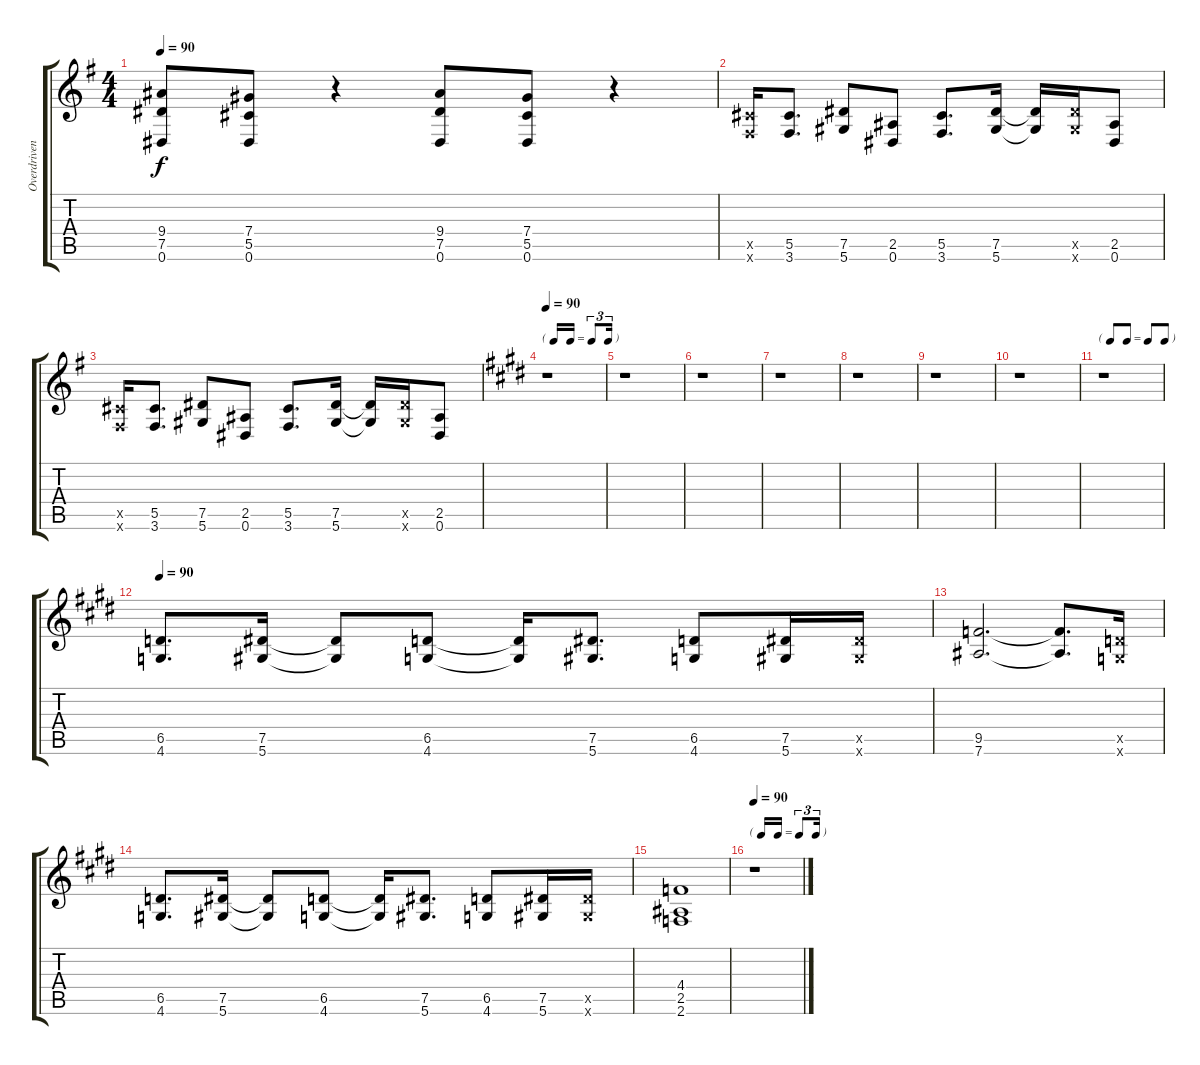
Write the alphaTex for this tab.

\track ("Overdriven" "Overdriven") {instrument overdrivenguitar}
\staff {score tabs}
\tuning (C4 Ab3 Gb3 Db3 Ab2 Eb2) {hide}
\ts (4 4)
\tempo 90
\clef g2
\ks g
(9.4 7.5 0.6).8{dy f} (7.4 5.5 0.6).8 r.4 (9.4 7.5 0.6).8 (7.4 5.5 0.6).8 r.4 |
(5.5{x} 3.6{x}).16 (5.5 3.6).8{d} (7.5 5.6).8 (2.5 0.6).8 (5.5 3.6).8{d} (7.5 5.6).16 (7.5{t} 5.6{t}).16 (7.5{x} 5.6{x}).16 (2.5 0.6).8 |
(5.5{x} 3.6{x}).16 (5.5 3.6).8{d} (7.5 5.6).8 (2.5 0.6).8 (5.5 3.6).8{d} (7.5 5.6).16 (7.5{t} 5.6{t}).16 (7.5{x} 5.6{x}).16 (2.5 0.6).8 |
\tf triplet16th
\tempo 90
\ks e
r.1 |
\ks c#minor
r.1 |
r.1 |
\ks e
r.1 |
\ks c#minor
r.1 |
r.1 |
\ks e
r.1 |
\tf none
\ks c#minor
r.1 |
\tempo 90
(6.5 4.6).8{d} (7.5 5.6).16 (7.5{t} 5.6{t}).8 (6.5 4.6).8 (6.5{t} 4.6{t}).16 (7.5 5.6).8{d} (6.5 4.6).8 (7.5 5.6).16 (7.5{x} 5.6{x}).16 |
\ks e
(9.5 7.6).2{d} (9.5{t} 7.6{t}).8{d} (6.5{x} 4.6{x}).16 |
\ks c#minor
(6.5 4.6).8{d} (7.5 5.6).16 (7.5{t} 5.6{t}).8 (6.5 4.6).8 (6.5{t} 4.6{t}).16 (7.5 5.6).8{d} (6.5 4.6).8 (7.5 5.6).16 (7.5{x} 5.6{x}).16 |
(4.4 2.5 2.6).1 |
\tf triplet16th
\tempo 90
\ks e
r.1
